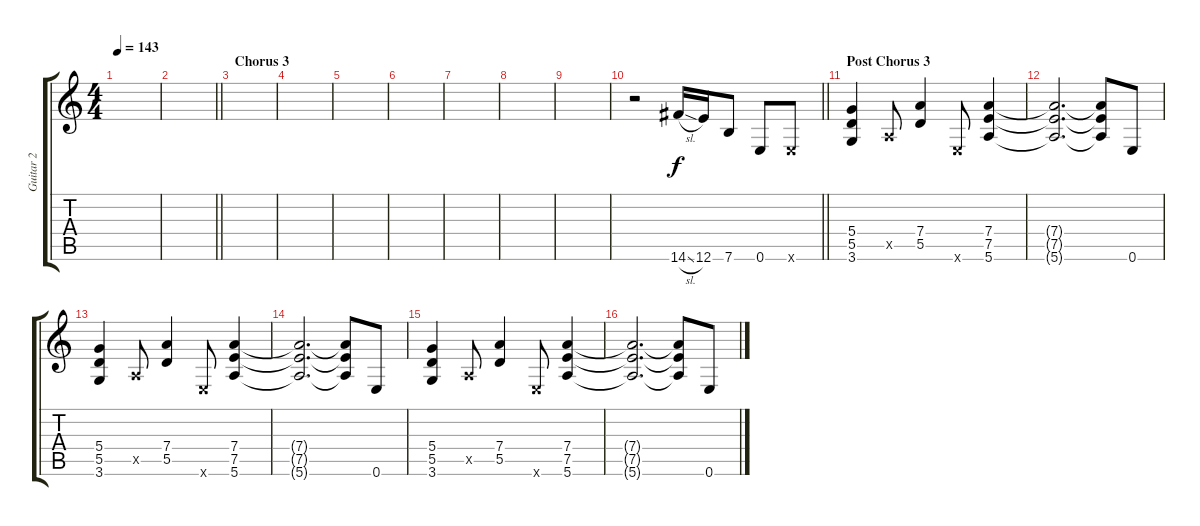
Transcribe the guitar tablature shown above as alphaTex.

\track ("Guitar 2" "Guitar 2") {instrument overdrivenguitar}
\staff {score tabs}
\tuning (E4 B3 G3 D3 A2 E2) {hide}
\ts (4 4)
\tempo 143
\clef g2
\ks c
|
\barLineRight lightlight
|
\section ("" "Chorus 3")
|
|
|
|
|
|
|
\barLineRight lightlight
r.2{balance 8} 14.6{sl}.16 12.6.16 7.6.8 0.6.8 0.6{x}.8 |
\section ("" "Post Chorus 3")
(5.4 5.5 3.6).4 0.5{x}.8 (7.4 5.5).4 0.6{x}.8 (7.4 7.5 5.6).4 |
(7.4{t} 7.5{t} 5.6{t}).2{d} (7.4{t} 7.5{t} 5.6{t}).8 0.6.8 |
(5.4 5.5 3.6).4 0.5{x}.8 (7.4 5.5).4 0.6{x}.8 (7.4 7.5 5.6).4 |
(7.4{t} 7.5{t} 5.6{t}).2{d} (7.4{t} 7.5{t} 5.6{t}).8 0.6.8 |
(5.4 5.5 3.6).4 0.5{x}.8 (7.4 5.5).4 0.6{x}.8 (7.4 7.5 5.6).4 |
(7.4{t} 7.5{t} 5.6{t}).2{d} (7.4{t} 7.5{t} 5.6{t}).8 0.6.8
